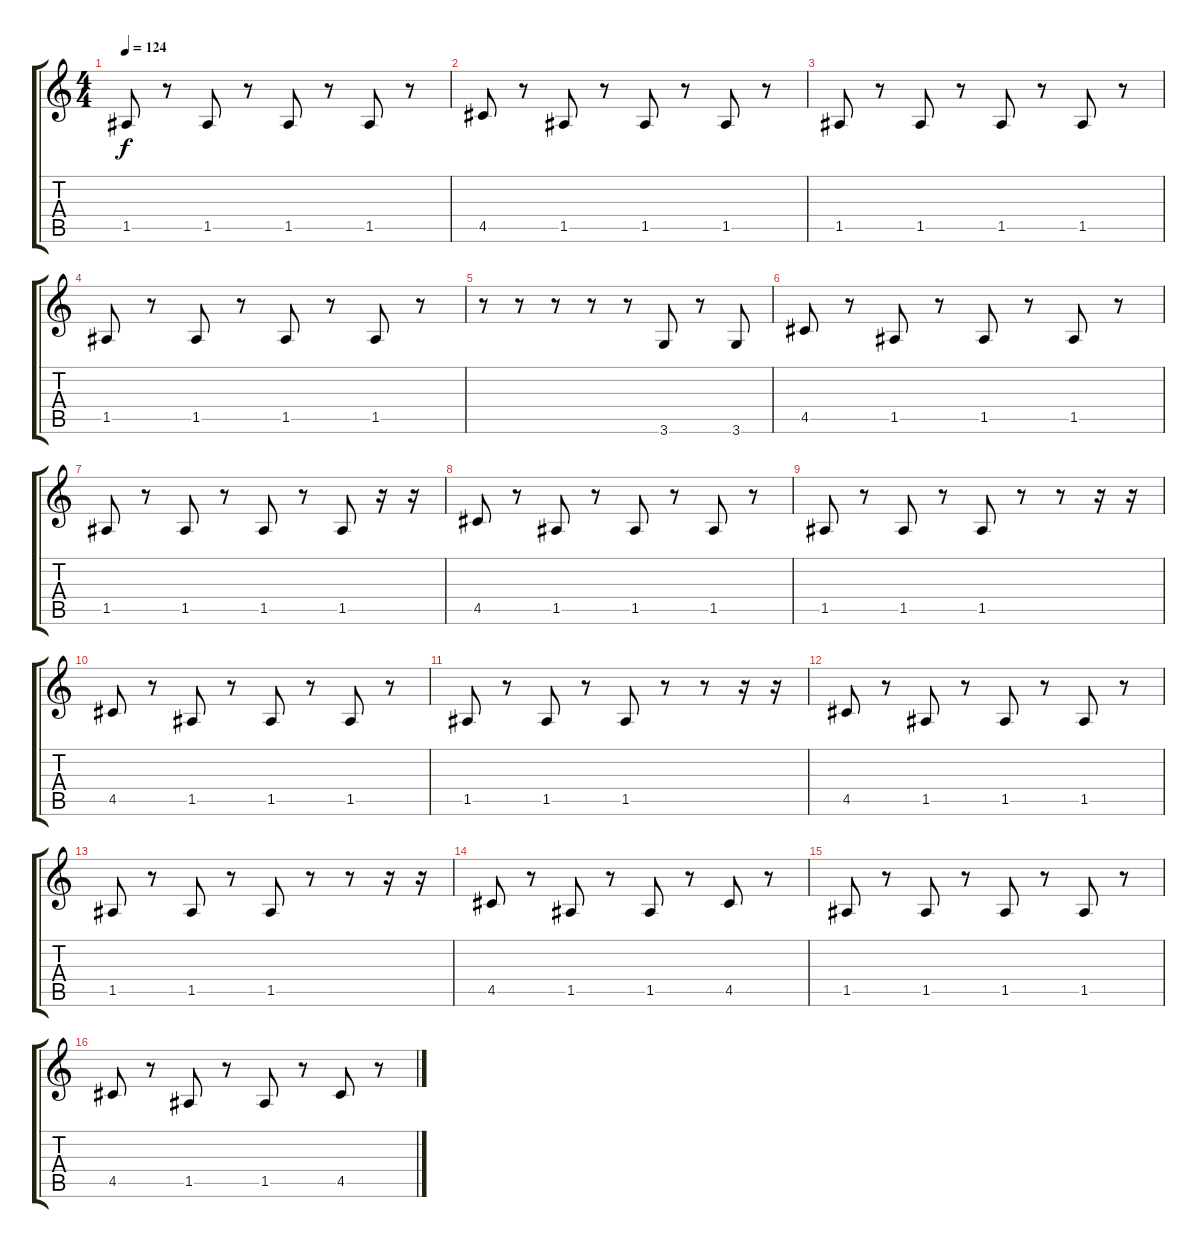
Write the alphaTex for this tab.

\track "" {instrument acousticguitarsteel}
\staff {score tabs}
\tuning (E4 B3 G3 D3 A2 E2) {hide}
\ts (4 4)
\tempo 124
\clef g2
\ks c
1.5.8{dy f} r.8 1.5.8 r.8 1.5.8 r.8 1.5.8 r.8 |
4.5.8 r.8 1.5.8 r.8 1.5.8 r.8 1.5.8 r.8 |
1.5.8 r.8 1.5.8 r.8 1.5.8 r.8 1.5.8 r.8 |
1.5.8 r.8 1.5.8 r.8 1.5.8 r.8 1.5.8 r.8 |
r.8 r.8 r.8 r.8 r.8 3.6.8 r.8 3.6.8 |
4.5.8 r.8 1.5.8 r.8 1.5.8 r.8 1.5.8 r.8 |
1.5.8 r.8 1.5.8 r.8 1.5.8 r.8 1.5.8 r.16 r.16 |
4.5.8 r.8 1.5.8 r.8 1.5.8 r.8 1.5.8 r.8 |
1.5.8 r.8 1.5.8 r.8 1.5.8 r.8 r.8 r.16 r.16 |
4.5.8 r.8 1.5.8 r.8 1.5.8 r.8 1.5.8 r.8 |
1.5.8 r.8 1.5.8 r.8 1.5.8 r.8 r.8 r.16 r.16 |
4.5.8 r.8 1.5.8 r.8 1.5.8 r.8 1.5.8 r.8 |
1.5.8 r.8 1.5.8 r.8 1.5.8 r.8 r.8 r.16 r.16 |
4.5.8 r.8 1.5.8 r.8 1.5.8 r.8 4.5.8 r.8 |
1.5.8 r.8 1.5.8 r.8 1.5.8 r.8 1.5.8 r.8 |
4.5.8 r.8 1.5.8 r.8 1.5.8 r.8 4.5.8 r.8
